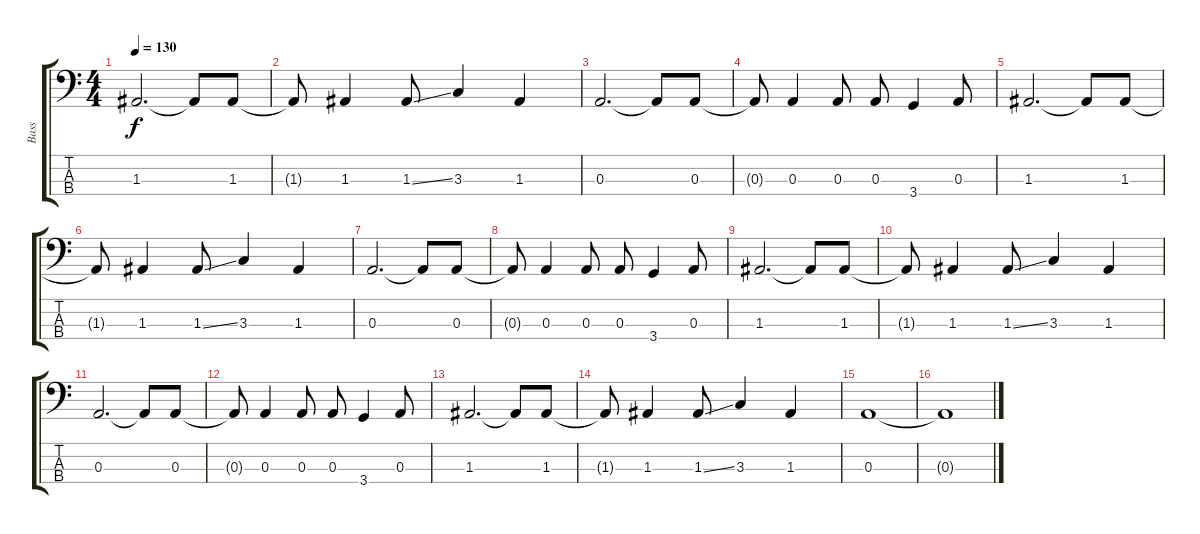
\track ("Bass" "Bass") {instrument electricbassfinger}
\staff {score tabs}
\tuning (G2 D2 A1 E1) {hide}
\ts (4 4)
\tempo 130
\clef f4
\ks c
1.3.2{d dy f} 1.3{t}.8 1.3.8 |
1.3{t}.8 1.3.4 1.3{ss}.8 3.3.4 1.3.4 |
0.3.2{d} 0.3{t}.8 0.3.8 |
0.3{t}.8 0.3.4 0.3.8 0.3.8 3.4.4 0.3.8 |
1.3.2{d} 1.3{t}.8 1.3.8 |
1.3{t}.8 1.3.4 1.3{ss}.8 3.3.4 1.3.4 |
0.3.2{d} 0.3{t}.8 0.3.8 |
0.3{t}.8 0.3.4 0.3.8 0.3.8 3.4.4 0.3.8 |
1.3.2{d} 1.3{t}.8 1.3.8 |
1.3{t}.8 1.3.4 1.3{ss}.8 3.3.4 1.3.4 |
0.3.2{d} 0.3{t}.8 0.3.8 |
0.3{t}.8 0.3.4 0.3.8 0.3.8 3.4.4 0.3.8 |
1.3.2{d} 1.3{t}.8 1.3.8 |
1.3{t}.8 1.3.4 1.3{ss}.8 3.3.4 1.3.4 |
0.3.1 |
0.3{t}.1
